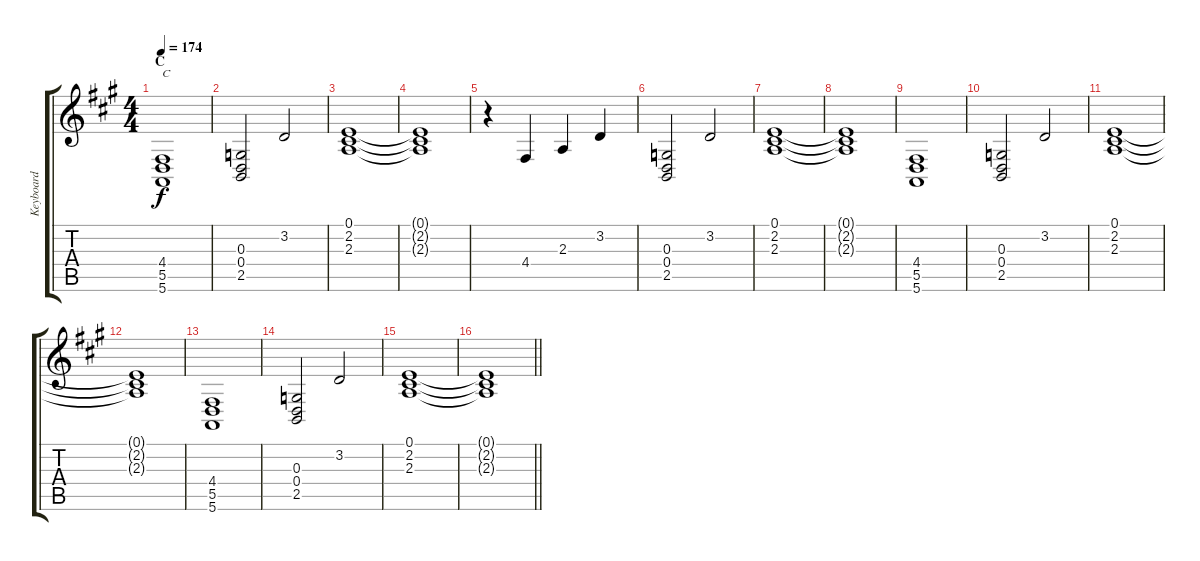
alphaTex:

\track ("Keyboard" "Keyboard") {instrument synthstrings2}
\staff {score tabs}
\tuning (E4 B3 G3 D3 A2 E2) {hide}
\ts (4 4)
\section ("" "C")
\tempo 174
\clef g2
\ks a
(4.4 5.5 5.6).1{txt "C" dy f} |
(0.3 0.4 2.5).2 3.2.2 |
(0.1 2.2 2.3).1 |
(0.1{t} 2.2{t} 2.3{t}).1 |
r.4 4.4.4 2.3.4 3.2.4 |
(0.3 0.4 2.5).2 3.2.2 |
(0.1 2.2 2.3).1 |
(0.1{t} 2.2{t} 2.3{t}).1 |
(4.4 5.5 5.6).1 |
(0.3 0.4 2.5).2 3.2.2 |
(0.1 2.2 2.3).1 |
(0.1{t} 2.2{t} 2.3{t}).1 |
(4.4 5.5 5.6).1 |
(0.3 0.4 2.5).2 3.2.2 |
(0.1 2.2 2.3).1 |
\barLineRight lightlight
(0.1{t} 2.2{t} 2.3{t}).1
